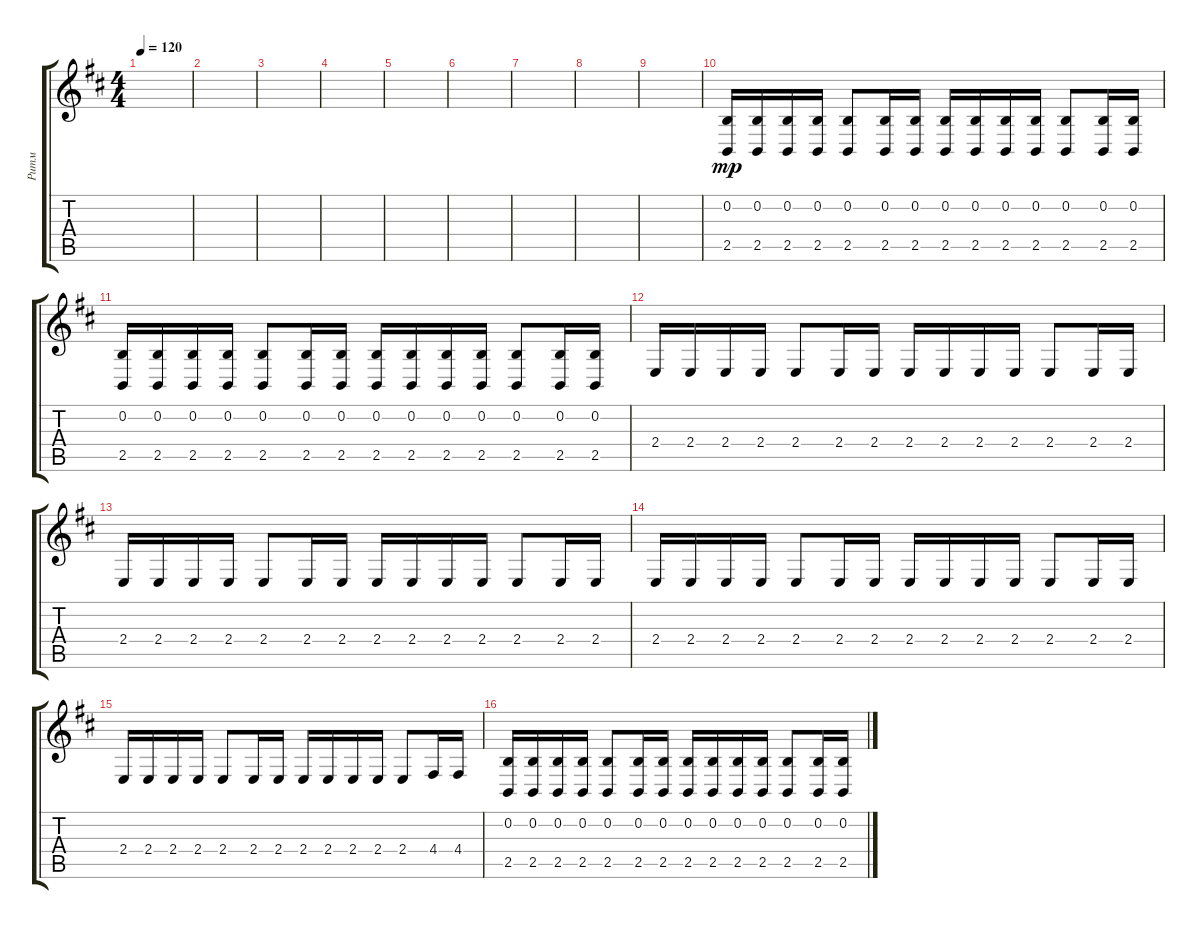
\track ("Ритм" "Ритм") {instrument lead2sawtooth}
\staff {score tabs}
\tuning (E4 B3 G3 D3 A2 E2) {hide}
\ts (4 4)
\tempo 120
\clef g2
\ks bminor
|
|
|
|
|
|
|
|
|
(0.2 2.5).16{dy mp} (0.2 2.5).16 (0.2 2.5).16 (0.2 2.5).16 (0.2 2.5).8 (0.2 2.5).16 (0.2 2.5).16 (0.2 2.5).16 (0.2 2.5).16 (0.2 2.5).16 (0.2 2.5).16 (0.2 2.5).8 (0.2 2.5).16 (0.2 2.5).16 |
(0.2 2.5).16 (0.2 2.5).16 (0.2 2.5).16 (0.2 2.5).16 (0.2 2.5).8 (0.2 2.5).16 (0.2 2.5).16 (0.2 2.5).16 (0.2 2.5).16 (0.2 2.5).16 (0.2 2.5).16 (0.2 2.5).8 (0.2 2.5).16 (0.2 2.5).16 |
2.4.16 2.4.16 2.4.16 2.4.16 2.4.8 2.4.16 2.4.16 2.4.16 2.4.16 2.4.16 2.4.16 2.4.8 2.4.16 2.4.16 |
2.4.16 2.4.16 2.4.16 2.4.16 2.4.8 2.4.16 2.4.16 2.4.16 2.4.16 2.4.16 2.4.16 2.4.8 2.4.16 2.4.16 |
2.4.16 2.4.16 2.4.16 2.4.16 2.4.8 2.4.16 2.4.16 2.4.16 2.4.16 2.4.16 2.4.16 2.4.8 2.4.16 2.4.16 |
2.4.16 2.4.16 2.4.16 2.4.16 2.4.8 2.4.16 2.4.16 2.4.16 2.4.16 2.4.16 2.4.16 2.4.8 4.4.16 4.4.16 |
(0.2 2.5).16 (0.2 2.5).16 (0.2 2.5).16 (0.2 2.5).16 (0.2 2.5).8 (0.2 2.5).16 (0.2 2.5).16 (0.2 2.5).16 (0.2 2.5).16 (0.2 2.5).16 (0.2 2.5).16 (0.2 2.5).8 (0.2 2.5).16 (0.2 2.5).16
